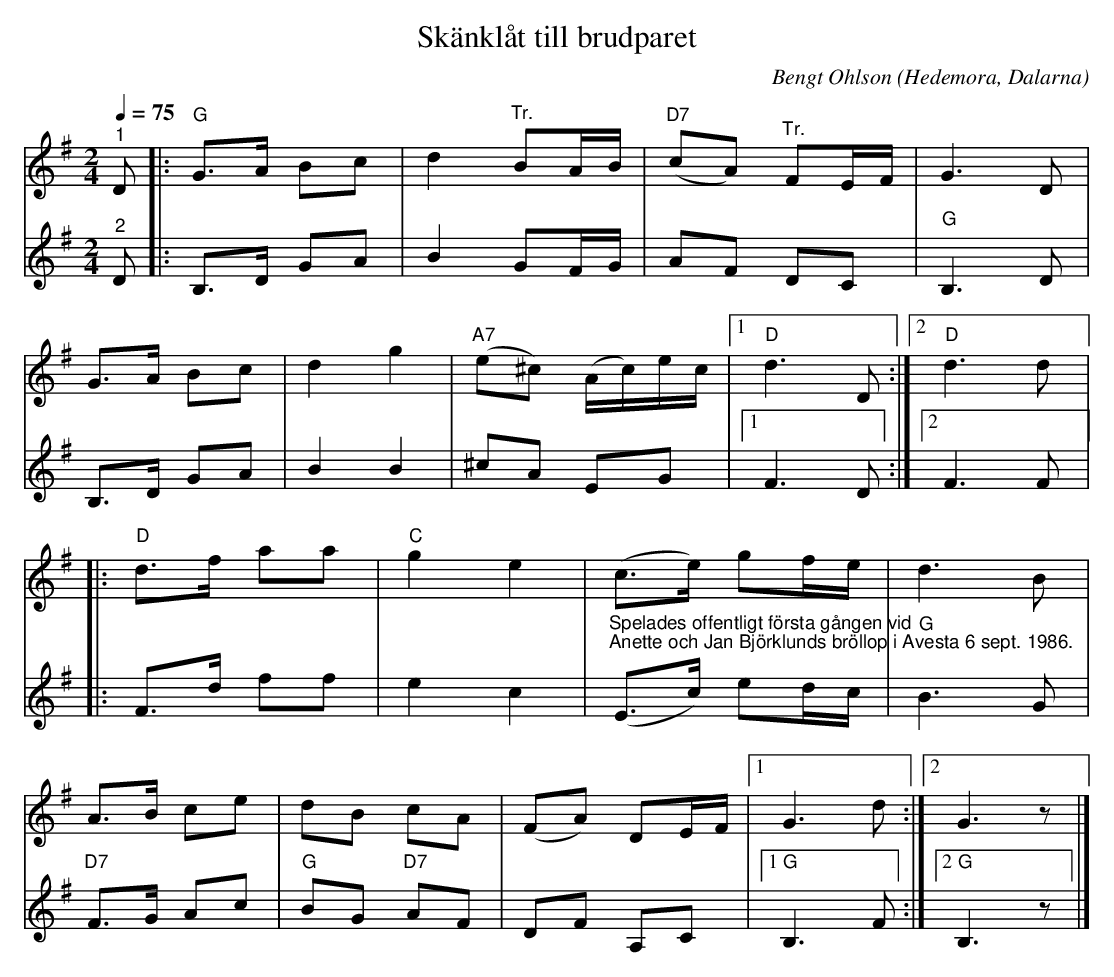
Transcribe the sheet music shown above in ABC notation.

X:1
T:Skänklåt till brudparet
C:Bengt Ohlson
O:Hedemora, Dalarna
L:1/8
Q:1/4=75
M:2/4
K:G
V:1
"^1" D |:"G" G>A Bc | d2"^Tr." BA/B/ |"D7" (cA)"^Tr." FE/F/ | G3 D |
G>A Bc | d2 g2 | "A7" (e^c) (A/c/)e/c/ |1"D" d3 D :|2"D" d3 d |:
"D" d>f aa |"C" g2 e2 | (c>e) gf/e/ | d3 B |
A>B ce | dB cA | (FA) DE/F/ |1 G3 d :|2 G3 z |]
V:2
"^2" D |: B,>D GA | B2 GF/G/ | AF DC |"G" B,3 D |
B,>D GA | B2 B2 | ^cA EG |1 F3 D :|2 F3 F |:
F>d ff | e2 c2 | "^Spelades offentligt första gången vid" "^Anette och Jan Björklunds bröllop i Avesta 6 sept. 1986." (E>c) ed/c/ | "G" B3 G |
"D7" F>G Ac |"G" BG"D7" AF | DF A,C |1"G" B,3 F :|2"G" B,3 z |]
